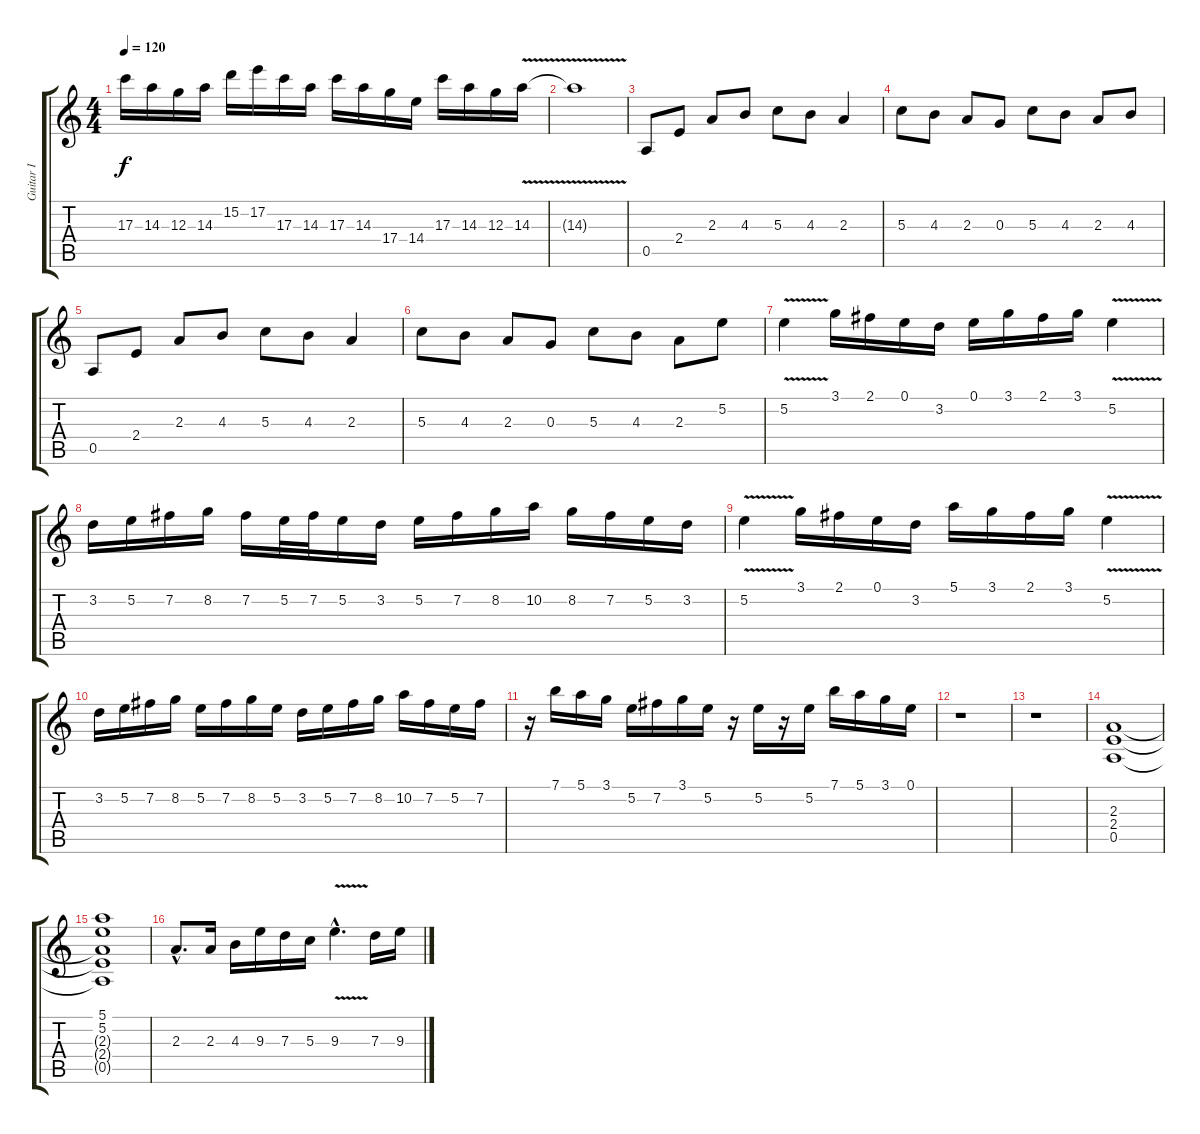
\track ("Guitar I" "Guitar I") {instrument distortionguitar}
\staff {score tabs}
\tuning (E4 B3 G3 D3 A2 E2) {hide}
\ts (4 4)
\tempo 120
\clef g2
\ks c
17.3.16{dy f} 14.3.16 12.3.16 14.3.16 15.2.16 17.2.16 17.3.16 14.3.16 17.3.16 14.3.16 17.4.16 14.4.16 17.3.16 14.3.16 12.3.16 14.3{v}.16 |
14.3{t}.1 |
0.5.8 2.4.8 2.3.8 4.3.8 5.3.8 4.3.8 2.3.4 |
5.3.8 4.3.8 2.3.8 0.3.8 5.3.8 4.3.8 2.3.8 4.3.8 |
0.5.8 2.4.8 2.3.8 4.3.8 5.3.8 4.3.8 2.3.4 |
5.3.8 4.3.8 2.3.8 0.3.8 5.3.8 4.3.8 2.3.8 5.2.8 |
5.2{v}.4 3.1.16 2.1.16 0.1.16 3.2.16 0.1.16 3.1.16 2.1.16 3.1.16 5.2{v}.4 |
3.2.16 5.2.16 7.2.16 8.2.16 7.2.16 5.2.32 7.2.32 5.2.16 3.2.16 5.2.16 7.2.16 8.2.16 10.2.16 8.2.16 7.2.16 5.2.16 3.2.16 |
5.2{v}.4 3.1.16 2.1.16 0.1.16 3.2.16 5.1.16 3.1.16 2.1.16 3.1.16 5.2{v}.4 |
3.2.16 5.2.16 7.2.16 8.2.16 5.2.16 7.2.16 8.2.16 5.2.16 3.2.16 5.2.16 7.2.16 8.2.16 10.2.16 7.2.16 5.2.16 7.2.16 |
r.16 7.1.16 5.1.16 3.1.16 5.2.16 7.2.16 3.1.16 5.2.16 r.16 5.2.16 r.16 5.2.16 7.1.16 5.1.16 3.1.16 0.1.16 |
r.1 |
r.1 |
(2.3 2.4 0.5).1 |
(5.1 5.2 2.3{t} 2.4{t} 0.5{t}).1 |
2.3{hac}.8{d} 2.3.16 4.3.16 9.3.16 7.3.16 5.3.16 9.3{v hac}.4{d} 7.3.16 9.3.16
